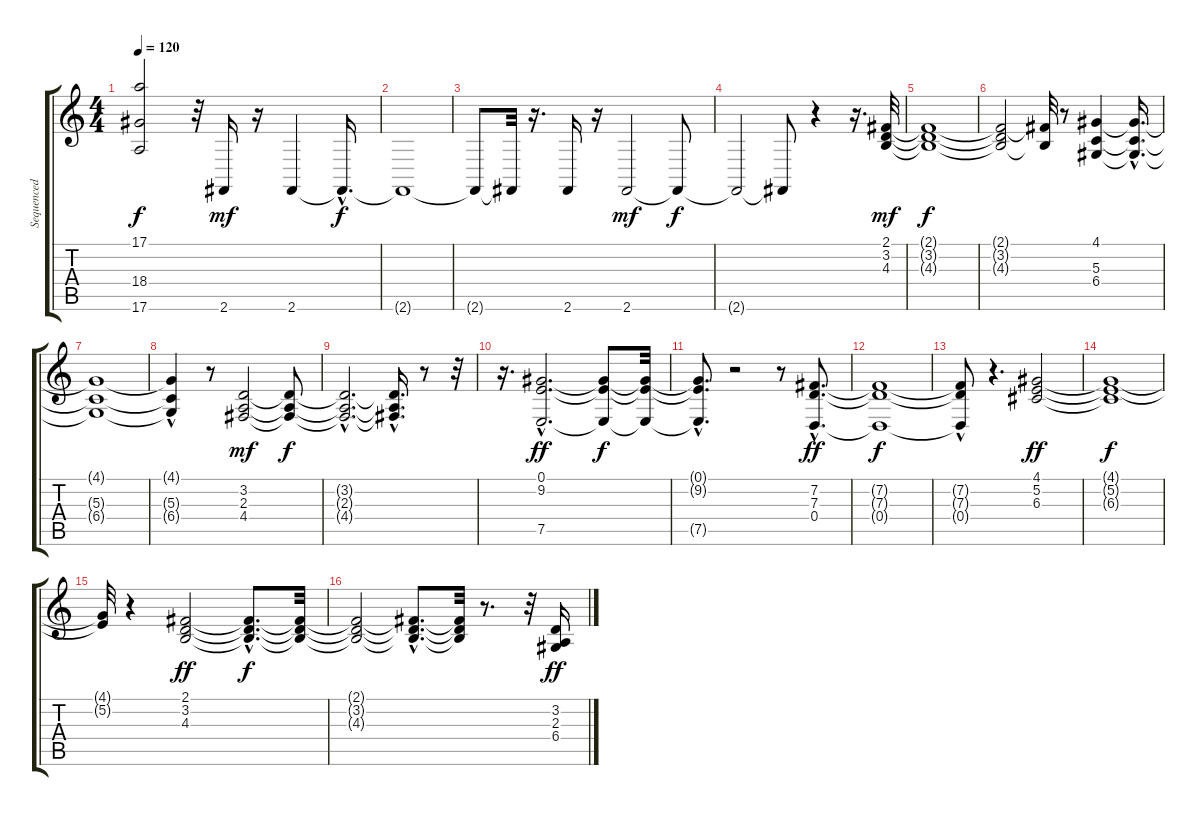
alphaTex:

\track ("Sequenced by Sergey Savchenko." "Sequenced ") {instrument acousticgrandpiano}
\staff {score tabs}
\tuning (E4 B3 G3 D3 A2 E2) {hide}
\ts (4 4)
\tempo 120
\clef g2
\ks c
(17.1{t} 18.4{t} 17.6{t}).2{dy f} r.32 2.6.16{dy mf volume 11 instrument fx5brightness} r.16 2.6.4 2.6{hac t}.16{d dy f} |
2.6{t}.1 |
2.6{t}.8 2.6{t}.32 r.16{d} 2.6.16 r.16 2.6.2{dy mf} 2.6{t}.8{dy f} |
2.6{t}.2 2.6{t}.8 r.4 r.16{d} (2.1 3.2 4.3).32{dy mf volume 9 balance 7 instrument pad5bowed} |
(2.1{t} 3.2{t} 4.3{t}).1{dy f} |
(2.1{t} 3.2{t} 4.3{t}).2 (2.1{t} 4.3{t}).32 r.8 (4.1 5.3 6.4).4 (4.1{hac t} 5.3{hac t} 6.4{hac t}).16{d} |
(4.1{t} 5.3{t} 6.4{t}).1 |
(4.1{t} 5.3{t} 6.4{hac t}).4 r.8 (3.2 2.3 4.4).2{dy mf} (3.2{t} 2.3{t} 4.4{t}).8{dy f} |
(3.2{hac t} 2.3{hac t} 4.4{hac t}).2{d} (3.2{t} 2.3{t} 4.4{hac t}).16{d} r.8 r.32 |
r.16{d} (0.1{hac} 9.2{hac} 7.5{hac}).2{d dy ff} (0.1{t} 9.2{t} 7.5{t}).8{dy f} (0.1{t} 9.2{t} 7.5{t}).32 |
(0.1{hac t} 9.2{hac t} 7.5{hac t}).8{d} r.2 r.8 (7.2{hac} 7.3{hac} 0.4{hac}).8{d dy ff} |
(7.2{t} 7.3{t} 0.4{t}).1{dy f} |
(7.2{t} 7.3{t} 0.4{hac t}).8 r.4{d} (4.1 5.2 6.3).2{dy ff} |
(4.1{t} 5.2{t} 6.3{t}).1{dy f} |
(4.1{t} 5.2{t}).32 r.4 (2.1 3.2 4.3).2{dy ff} (2.1{hac t} 3.2{hac t} 4.3{hac t}).8{d dy f} (2.1{t} 3.2{t} 4.3{t}).32 |
(2.1{t} 3.2{t} 4.3{t}).2 (2.1{hac t} 3.2{hac t} 4.3{hac t}).8{d} (2.1{t} 3.2{t} 4.3{t}).32 r.8{d} r.32 (3.2 2.3 6.4).16{dy ff}
